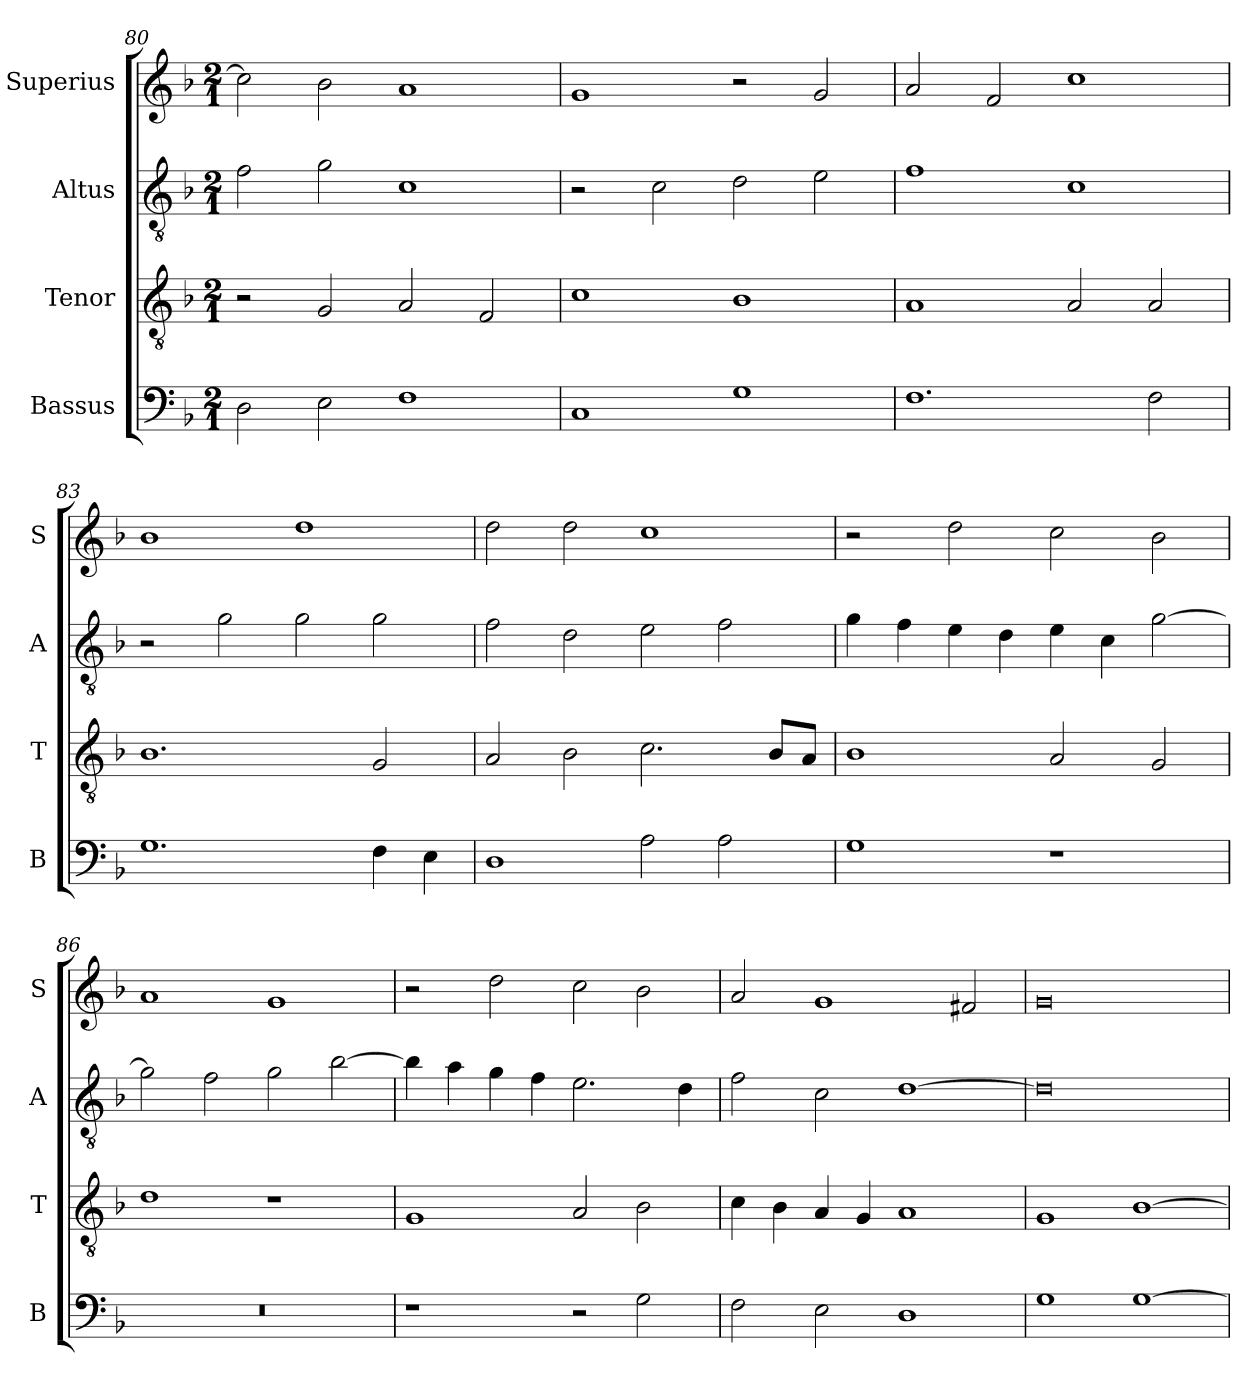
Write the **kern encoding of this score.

**kern	**kern	**kern	**kern
*part4	*part3	*part2	*part1
*staff4	*staff3	*staff2	*staff1
*I"Bassus	*I"Tenor	*I"Altus	*I"Superius
*I'B	*I'T	*I'A	*I'S
*clefF4	*clefGv2	*clefGv2	*clefG2
*k[b-]	*k[b-]	*k[b-]	*k[b-]
*F:	*F:	*F:	*F:
*M2/1	*M2/1	*M2/1	*M2/1
=80	=80	=80	=80
2D	2r	2f	2cc]
2E	2G	2g	2b-
1F	2A	1c	1a
.	2F	.	.
=81	=81	=81	=81
1C	1c	2r	1g
.	.	2c	.
1G	1B-	2d	2r
.	.	2e	2g
=82	=82	=82	=82
1.F	1A	1f	2a
.	.	.	2f
.	2A	1c	1cc
2F	2A	.	.
=83	=83	=83	=83
1.G	1.B-	2r	1b-
.	.	2g	.
.	.	2g	1dd
4F	2G	2g	.
4E	.	.	.
=84	=84	=84	=84
1D	2A	2f	2dd
.	2B-	2d	2dd
2A	2.c	2e	1cc
2A	.	2f	.
.	8B-L	.	.
.	8AJ	.	.
=85	=85	=85	=85
1G	1B-	4g	2r
.	.	4f	.
.	.	4e	2dd
.	.	4d	.
1r	2A	4e	2cc
.	.	4c	.
.	2G	[2g	2b-
=86	=86	=86	=86
0r	1d	2g]	1a
.	.	2f	.
.	1r	2g	1g
.	.	[2b-	.
=87	=87	=87	=87
1r	1G	4b-]	2r
.	.	4a	.
.	.	4g	2dd
.	.	4f	.
2r	2A	2.e	2cc
2G	2B-	.	2b-
.	.	4d	.
=88	=88	=88	=88
2F	4c	2f	2a
.	4B-	.	.
2E	4A	2c	1g
.	4G	.	.
1D	1A	[1d	.
.	.	.	2f#X
=89	=89	=89	=89
1G	1G	0d]	0g
[1G	[1B-	.	.
=	=	=	=
*-	*-	*-	*-
